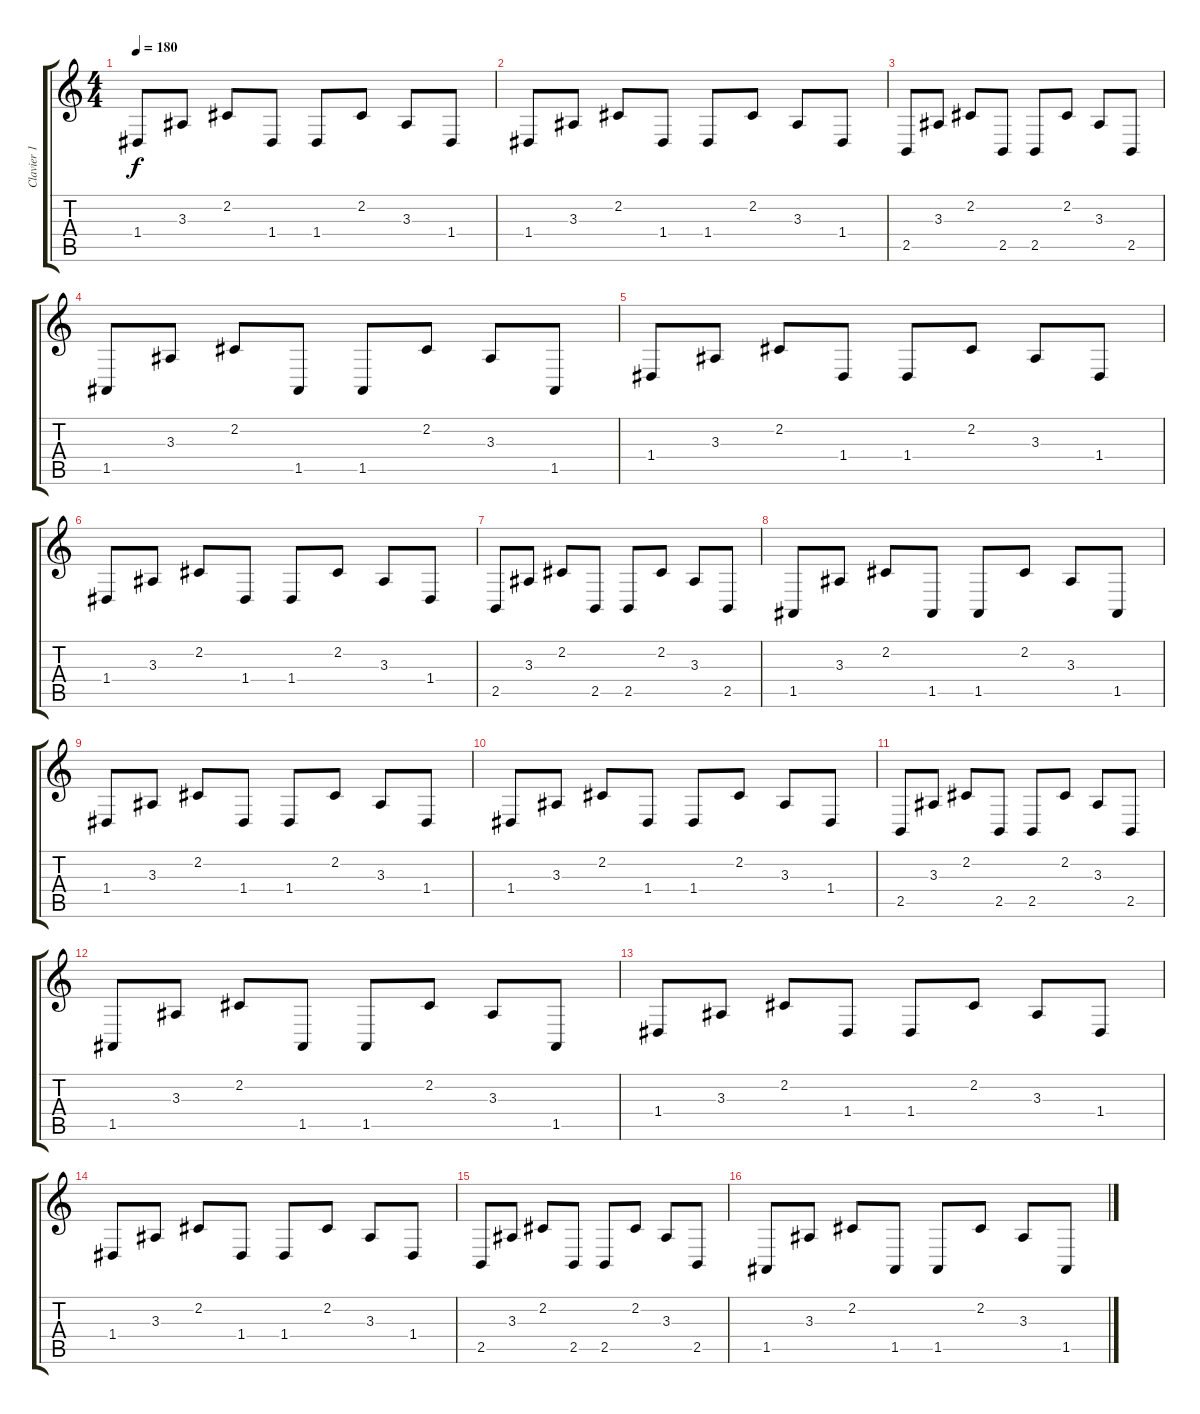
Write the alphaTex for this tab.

\track ("Clavier 1" "Clavier 1") {instrument fx1rain}
\staff {score tabs}
\tuning (E4 B3 G3 D3 A2 E2) {hide}
\ts (4 4)
\tempo 180
\clef g2
\ks c
1.4.8{dy f instrument fx1rain} 3.3.8 2.2.8 1.4.8 1.4.8 2.2.8 3.3.8 1.4.8 |
1.4.8 3.3.8 2.2.8 1.4.8 1.4.8 2.2.8 3.3.8 1.4.8 |
2.5.8 3.3.8 2.2.8 2.5.8 2.5.8 2.2.8 3.3.8 2.5.8 |
1.5.8 3.3.8 2.2.8 1.5.8 1.5.8 2.2.8 3.3.8 1.5.8 |
1.4.8 3.3.8 2.2.8 1.4.8 1.4.8 2.2.8 3.3.8 1.4.8 |
1.4.8 3.3.8 2.2.8 1.4.8 1.4.8 2.2.8 3.3.8 1.4.8 |
2.5.8 3.3.8 2.2.8 2.5.8 2.5.8 2.2.8 3.3.8 2.5.8 |
1.5.8 3.3.8 2.2.8 1.5.8 1.5.8 2.2.8 3.3.8 1.5.8 |
1.4.8 3.3.8 2.2.8 1.4.8 1.4.8 2.2.8 3.3.8 1.4.8 |
1.4.8 3.3.8 2.2.8 1.4.8 1.4.8 2.2.8 3.3.8 1.4.8 |
2.5.8 3.3.8 2.2.8 2.5.8 2.5.8 2.2.8 3.3.8 2.5.8 |
1.5.8 3.3.8 2.2.8 1.5.8 1.5.8 2.2.8 3.3.8 1.5.8 |
1.4.8 3.3.8 2.2.8 1.4.8 1.4.8 2.2.8 3.3.8 1.4.8 |
1.4.8 3.3.8 2.2.8 1.4.8 1.4.8 2.2.8 3.3.8 1.4.8 |
2.5.8 3.3.8 2.2.8 2.5.8 2.5.8 2.2.8 3.3.8 2.5.8 |
1.5.8 3.3.8 2.2.8 1.5.8 1.5.8 2.2.8 3.3.8 1.5.8
